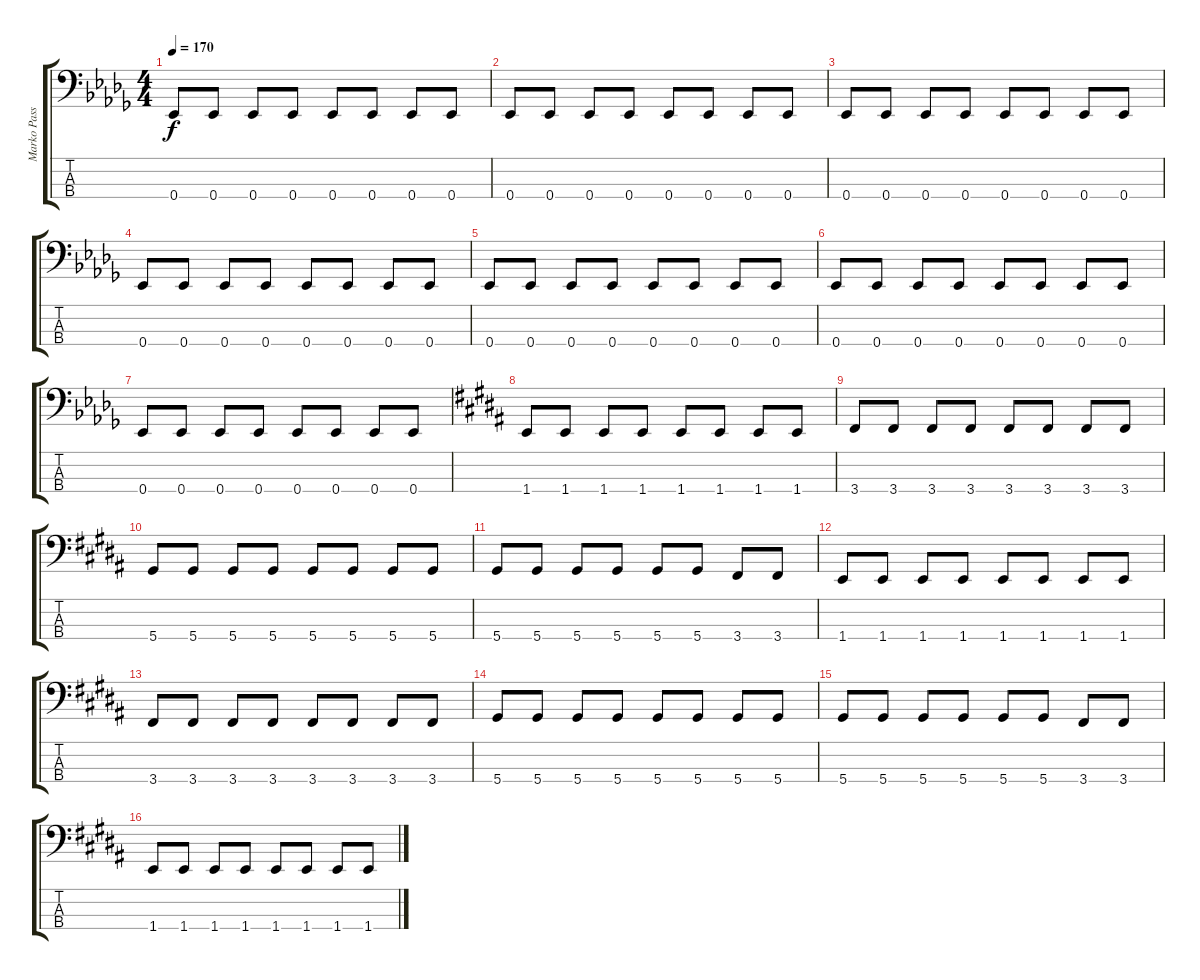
\track ("Marko Passikoski (Bass)" "Marko Pass") {instrument electricbasspick}
\staff {score tabs}
\tuning (Gb2 Db2 Ab1 Eb1) {hide}
\ts (4 4)
\tempo 170
\clef f4
\ks db
0.4.8{dy f} 0.4.8 0.4.8 0.4.8 0.4.8 0.4.8 0.4.8 0.4.8 |
0.4.8 0.4.8 0.4.8 0.4.8 0.4.8 0.4.8 0.4.8 0.4.8 |
0.4.8 0.4.8 0.4.8 0.4.8 0.4.8 0.4.8 0.4.8 0.4.8 |
0.4.8 0.4.8 0.4.8 0.4.8 0.4.8 0.4.8 0.4.8 0.4.8 |
0.4.8 0.4.8 0.4.8 0.4.8 0.4.8 0.4.8 0.4.8 0.4.8 |
0.4.8 0.4.8 0.4.8 0.4.8 0.4.8 0.4.8 0.4.8 0.4.8 |
0.4.8 0.4.8 0.4.8 0.4.8 0.4.8 0.4.8 0.4.8 0.4.8 |
\ks b
1.4.8 1.4.8 1.4.8 1.4.8 1.4.8 1.4.8 1.4.8 1.4.8 |
3.4.8 3.4.8 3.4.8 3.4.8 3.4.8 3.4.8 3.4.8 3.4.8 |
5.4.8 5.4.8 5.4.8 5.4.8 5.4.8 5.4.8 5.4.8 5.4.8 |
5.4.8 5.4.8 5.4.8 5.4.8 5.4.8 5.4.8 3.4.8 3.4.8 |
1.4.8 1.4.8 1.4.8 1.4.8 1.4.8 1.4.8 1.4.8 1.4.8 |
3.4.8 3.4.8 3.4.8 3.4.8 3.4.8 3.4.8 3.4.8 3.4.8 |
5.4.8 5.4.8 5.4.8 5.4.8 5.4.8 5.4.8 5.4.8 5.4.8 |
5.4.8 5.4.8 5.4.8 5.4.8 5.4.8 5.4.8 3.4.8 3.4.8 |
1.4.8 1.4.8 1.4.8 1.4.8 1.4.8 1.4.8 1.4.8 1.4.8
